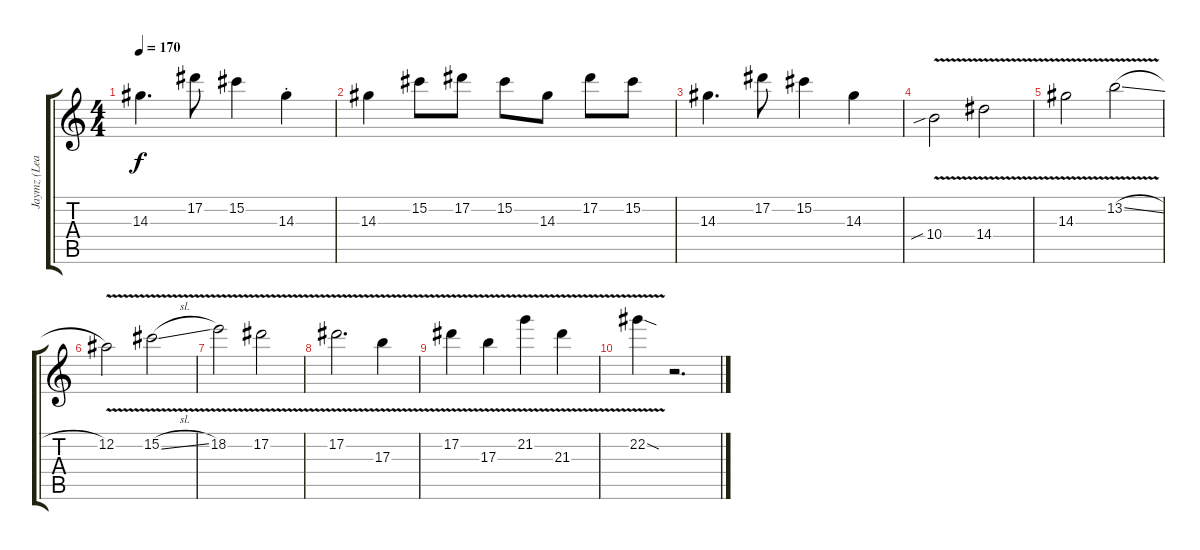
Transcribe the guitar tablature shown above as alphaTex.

\track ("Jaymz (Lead)" "Jaymz (Lea") {instrument distortionguitar}
\staff {score tabs}
\tuning (Eb4 Bb3 Gb3 Db3 Ab2 Eb2) {hide}
\ts (4 4)
\tempo 170
\clef g2
\ks c
14.3.4{d dy f} 17.2.8 15.2.4 14.3{st}.4 |
14.3.4 15.2.8 17.2.8 15.2.8 14.3.8 17.2.8 15.2.8 |
14.3.4{d} 17.2.8 15.2.4 14.3.4 |
10.4{v sib}.2 14.4{v}.2 |
14.3{v}.2 13.2{v sl}.2 |
12.2{v}.2 15.2{v sl}.2 |
18.2{v}.2 17.2{v}.2 |
17.2{v}.2{d} 17.3{v}.4 |
17.2{v}.4 17.3{v}.4 21.2{v}.4 21.3{v}.4 |
22.2{v sod}.4 r.2{d}
